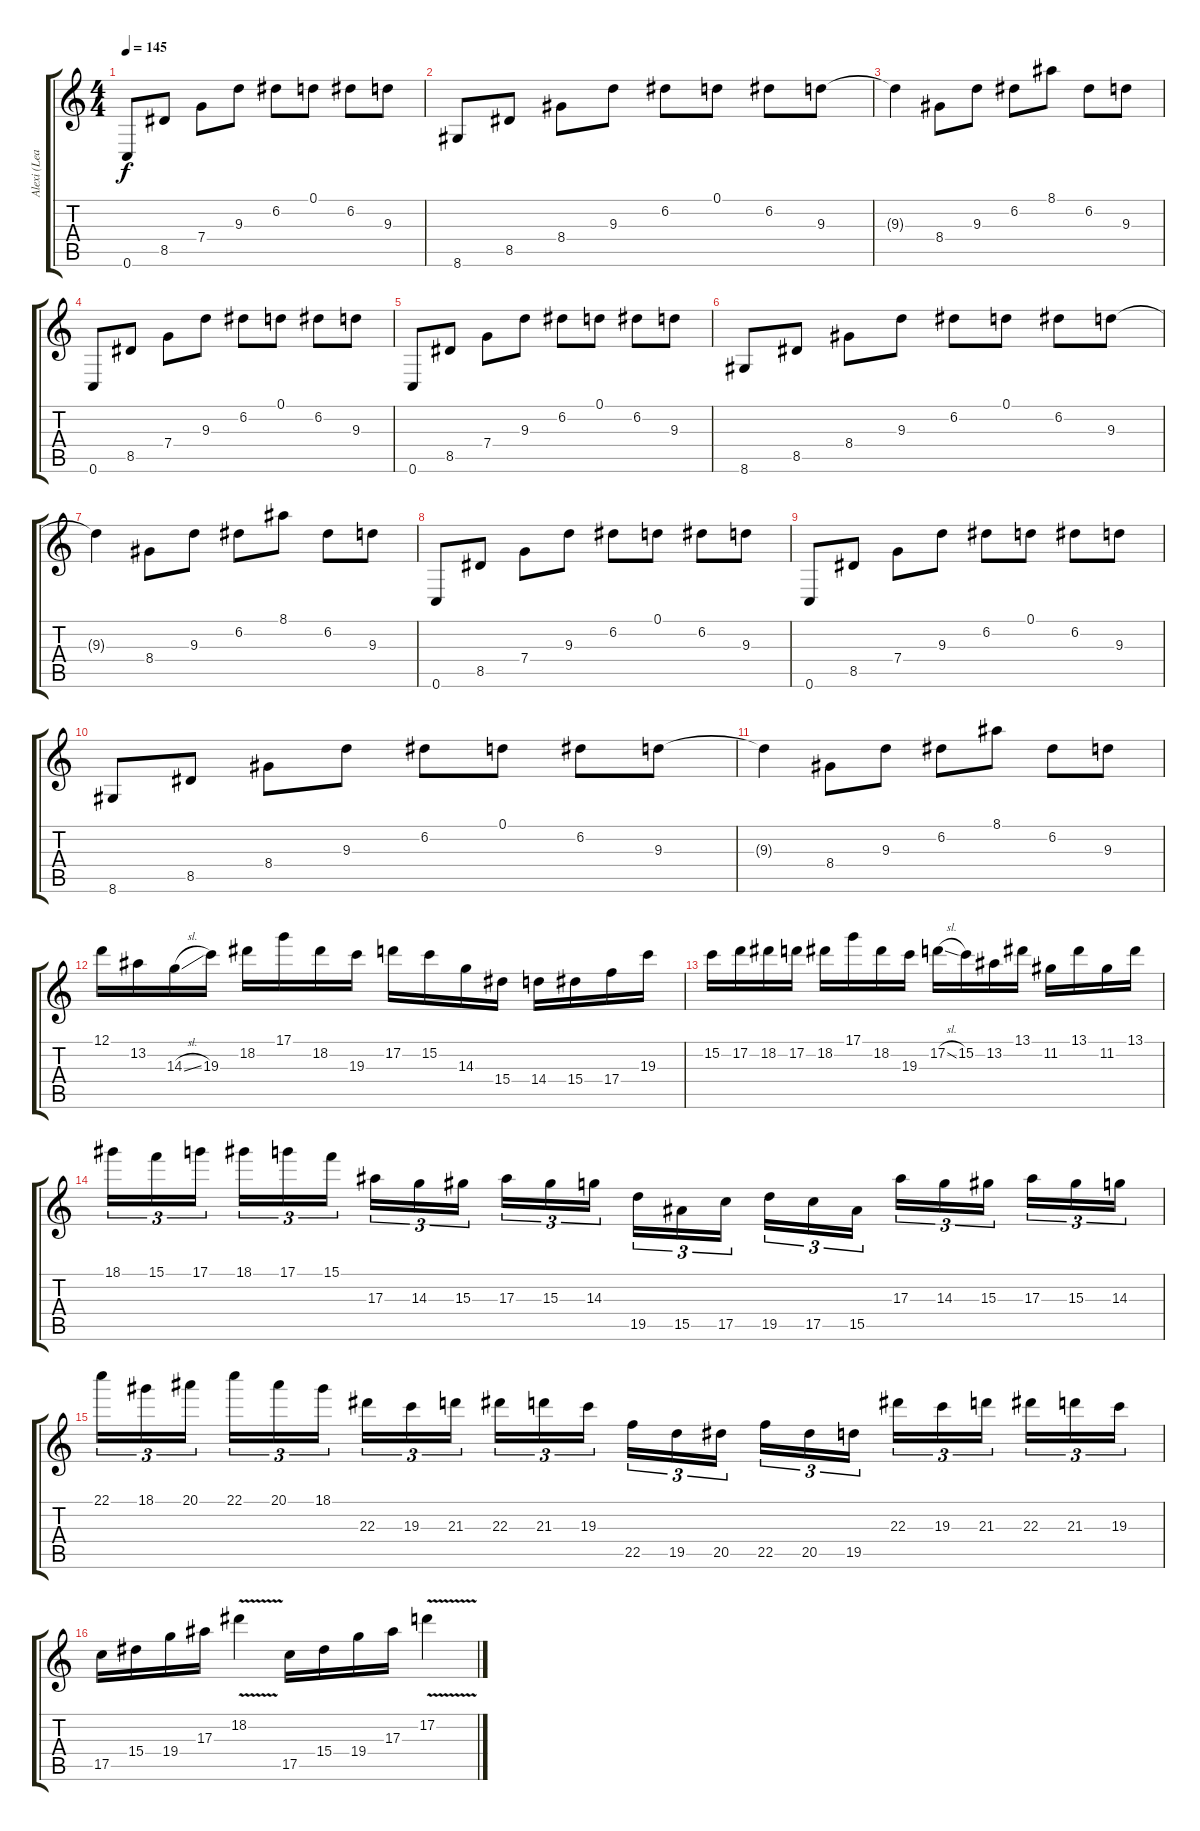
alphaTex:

\track ("Alexi (Lead + Rhythm)" "Alexi (Lea") {instrument overdrivenguitar}
\staff {score tabs}
\tuning (D4 A3 F3 C3 G2 C2) {hide}
\ts (4 4)
\tempo 145
\clef g2
\ks c
0.6.8{dy f} 8.5.8 7.4.8 9.3.8 6.2.8 0.1.8 6.2.8 9.3.8 |
8.6.8 8.5.8 8.4.8 9.3.8 6.2.8 0.1.8 6.2.8 9.3.8 |
9.3{t}.4 8.4.8 9.3.8 6.2.8 8.1.8 6.2.8 9.3.8 |
0.6.8 8.5.8 7.4.8 9.3.8 6.2.8 0.1.8 6.2.8 9.3.8 |
0.6.8 8.5.8 7.4.8 9.3.8 6.2.8 0.1.8 6.2.8 9.3.8 |
8.6.8 8.5.8 8.4.8 9.3.8 6.2.8 0.1.8 6.2.8 9.3.8 |
9.3{t}.4 8.4.8 9.3.8 6.2.8 8.1.8 6.2.8 9.3.8 |
0.6.8 8.5.8 7.4.8 9.3.8 6.2.8 0.1.8 6.2.8 9.3.8 |
0.6.8 8.5.8 7.4.8 9.3.8 6.2.8 0.1.8 6.2.8 9.3.8 |
8.6.8 8.5.8 8.4.8 9.3.8 6.2.8 0.1.8 6.2.8 9.3.8 |
9.3{t}.4 8.4.8 9.3.8 6.2.8 8.1.8 6.2.8 9.3.8 |
12.1.16{volume 16 balance 8} 13.2.16 14.3{sl}.16 19.3.16 18.2.16 17.1.16 18.2.16 19.3.16 17.2.16 15.2.16 14.3.16 15.4.16 14.4.16 15.4.16 17.4.16 19.3.16 |
15.2.16 17.2.16 18.2.16 17.2.16 18.2.16 17.1.16 18.2.16 19.3.16 17.2{sl}.16 15.2.16 13.2.16 13.1.16 11.2.16 13.1.16 11.2.16 13.1.16 |
18.1.16{tu (3 2)} 15.1.16{tu (3 2)} 17.1.16{tu (3 2) beam splitsecondary} 18.1.16{tu (3 2)} 17.1.16{tu (3 2)} 15.1.16{tu (3 2)} 17.3.16{tu (3 2)} 14.3.16{tu (3 2)} 15.3.16{tu (3 2) beam splitsecondary} 17.3.16{tu (3 2)} 15.3.16{tu (3 2)} 14.3.16{tu (3 2)} 19.5.16{tu (3 2)} 15.5.16{tu (3 2)} 17.5.16{tu (3 2) beam splitsecondary} 19.5.16{tu (3 2)} 17.5.16{tu (3 2)} 15.5.16{tu (3 2)} 17.3.16{tu (3 2)} 14.3.16{tu (3 2)} 15.3.16{tu (3 2) beam splitsecondary} 17.3.16{tu (3 2)} 15.3.16{tu (3 2)} 14.3.16{tu (3 2)} |
22.1.16{tu (3 2)} 18.1.16{tu (3 2)} 20.1.16{tu (3 2) beam splitsecondary} 22.1.16{tu (3 2)} 20.1.16{tu (3 2)} 18.1.16{tu (3 2)} 22.3.16{tu (3 2)} 19.3.16{tu (3 2)} 21.3.16{tu (3 2) beam splitsecondary} 22.3.16{tu (3 2)} 21.3.16{tu (3 2)} 19.3.16{tu (3 2)} 22.5.16{tu (3 2)} 19.5.16{tu (3 2)} 20.5.16{tu (3 2) beam splitsecondary} 22.5.16{tu (3 2)} 20.5.16{tu (3 2)} 19.5.16{tu (3 2)} 22.3.16{tu (3 2)} 19.3.16{tu (3 2)} 21.3.16{tu (3 2) beam splitsecondary} 22.3.16{tu (3 2)} 21.3.16{tu (3 2)} 19.3.16{tu (3 2)} |
17.5.16 15.4.16 19.4.16 17.3.16 18.2{v}.4 17.5.16 15.4.16 19.4.16 17.3.16 17.2{v}.4
